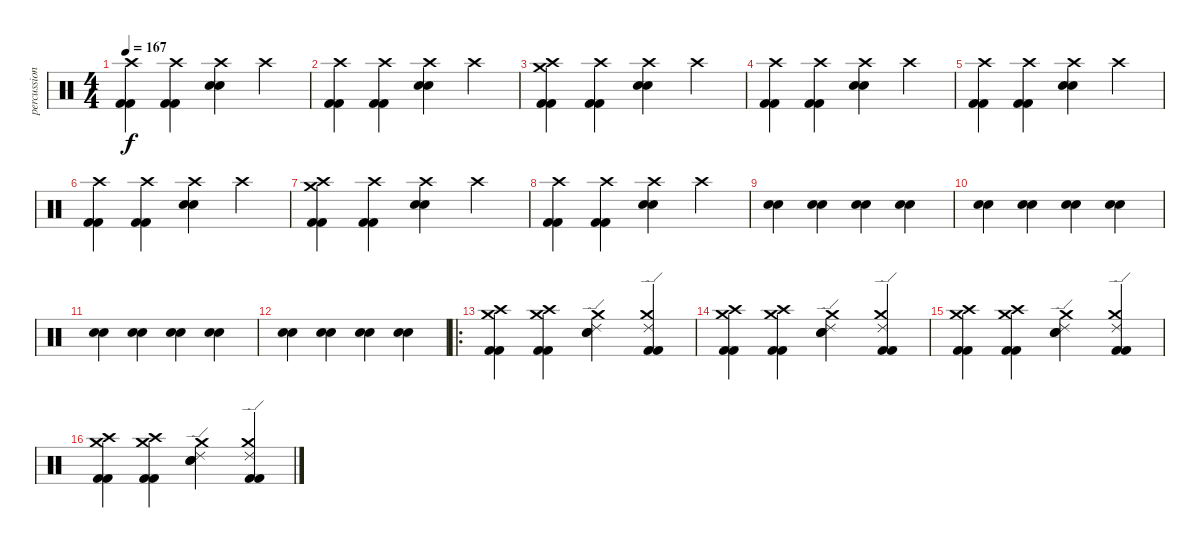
\track ("percussions" "percussion") {instrument percussion}
\staff {score}
\articulation defaults
\ts (4 4)
\tempo 167
\clef neutral
\ks c
("Crash high (hit)" "Kick (hit) 2" "Kick (hit) 2").4{dy f} ("Crash high (hit)" "Kick (hit) 2" "Kick (hit) 2").4 ("Crash high (hit)" "Snare (hit) 2" "Snare (hit) 2").4 "Crash high (hit)".4 |
("Crash high (hit)" "Kick (hit) 2" "Kick (hit) 2").4 ("Crash high (hit)" "Kick (hit) 2" "Kick (hit) 2").4 ("Crash high (hit)" "Snare (hit) 2" "Snare (hit) 2").4 "Crash high (hit)".4 |
("Crash medium (hit)" "Crash high (hit)" "Kick (hit) 2" "Kick (hit) 2").4 ("Crash high (hit)" "Kick (hit) 2" "Kick (hit) 2").4 ("Crash high (hit)" "Snare (hit) 2" "Snare (hit) 2").4 "Crash high (hit)".4 |
("Crash high (hit)" "Kick (hit) 2" "Kick (hit) 2").4 ("Crash high (hit)" "Kick (hit) 2" "Kick (hit) 2").4 ("Crash high (hit)" "Snare (hit) 2" "Snare (hit) 2").4 "Crash high (hit)".4 |
("Crash high (hit)" "Kick (hit) 2" "Kick (hit) 2").4 ("Crash high (hit)" "Kick (hit) 2" "Kick (hit) 2").4 ("Crash high (hit)" "Snare (hit) 2" "Snare (hit) 2").4 "Crash high (hit)".4 |
("Crash high (hit)" "Kick (hit) 2" "Kick (hit) 2").4 ("Crash high (hit)" "Kick (hit) 2" "Kick (hit) 2").4 ("Crash high (hit)" "Snare (hit) 2" "Snare (hit) 2").4 "Crash high (hit)".4 |
("Crash medium (hit)" "Crash high (hit)" "Kick (hit) 2" "Kick (hit) 2").4 ("Crash high (hit)" "Kick (hit) 2" "Kick (hit) 2").4 ("Crash high (hit)" "Snare (hit) 2" "Snare (hit) 2").4 "Crash high (hit)".4 |
("Crash high (hit)" "Kick (hit) 2" "Kick (hit) 2").4 ("Crash high (hit)" "Kick (hit) 2" "Kick (hit) 2").4 ("Crash high (hit)" "Snare (hit) 2" "Snare (hit) 2").4 "Crash high (hit)".4 |
("Snare (hit) 2" "Snare (hit) 2").4 ("Snare (hit) 2" "Snare (hit) 2").4 ("Snare (hit) 2" "Snare (hit) 2").4 ("Snare (hit) 2" "Snare (hit) 2").4 |
("Snare (hit) 2" "Snare (hit) 2").4 ("Snare (hit) 2" "Snare (hit) 2").4 ("Snare (hit) 2" "Snare (hit) 2").4 ("Snare (hit) 2" "Snare (hit) 2").4 |
("Snare (hit) 2" "Snare (hit) 2").4 ("Snare (hit) 2" "Snare (hit) 2").4 ("Snare (hit) 2" "Snare (hit) 2").4 ("Snare (hit) 2" "Snare (hit) 2").4 |
("Snare (hit) 2" "Snare (hit) 2").4 ("Snare (hit) 2" "Snare (hit) 2").4 ("Snare (hit) 2" "Snare (hit) 2").4 ("Snare (hit) 2" "Snare (hit) 2").4 |
\ro
("Crash medium (hit)" "Crash high (hit)" "Kick (hit) 2" "Kick (hit) 2").4 ("Crash medium (hit)" "Crash high (hit)" "Kick (hit) 2" "Kick (hit) 2").4 ("Crash medium (hit)" "Ride (edge) 2" "Snare (hit) 2" "Snare (hit) 2").4 ("Crash medium (hit)" "Ride (edge) 2" "Kick (hit) 2" "Kick (hit) 2").4 |
("Crash medium (hit)" "Crash high (hit)" "Kick (hit) 2" "Kick (hit) 2").4 ("Crash medium (hit)" "Crash high (hit)" "Kick (hit) 2" "Kick (hit) 2").4 ("Crash medium (hit)" "Ride (edge) 2" "Snare (hit) 2" "Snare (hit) 2").4 ("Crash medium (hit)" "Ride (edge) 2" "Kick (hit) 2" "Kick (hit) 2").4 |
("Crash medium (hit)" "Crash high (hit)" "Kick (hit) 2" "Kick (hit) 2").4 ("Crash medium (hit)" "Crash high (hit)" "Kick (hit) 2" "Kick (hit) 2").4 ("Crash medium (hit)" "Ride (edge) 2" "Snare (hit) 2" "Snare (hit) 2").4 ("Crash medium (hit)" "Ride (edge) 2" "Kick (hit) 2" "Kick (hit) 2").4 |
("Crash medium (hit)" "Crash high (hit)" "Kick (hit) 2" "Kick (hit) 2").4 ("Crash medium (hit)" "Crash high (hit)" "Kick (hit) 2" "Kick (hit) 2").4 ("Crash medium (hit)" "Ride (edge) 2" "Snare (hit) 2" "Snare (hit) 2").4 ("Crash medium (hit)" "Ride (edge) 2" "Kick (hit) 2" "Kick (hit) 2").4
